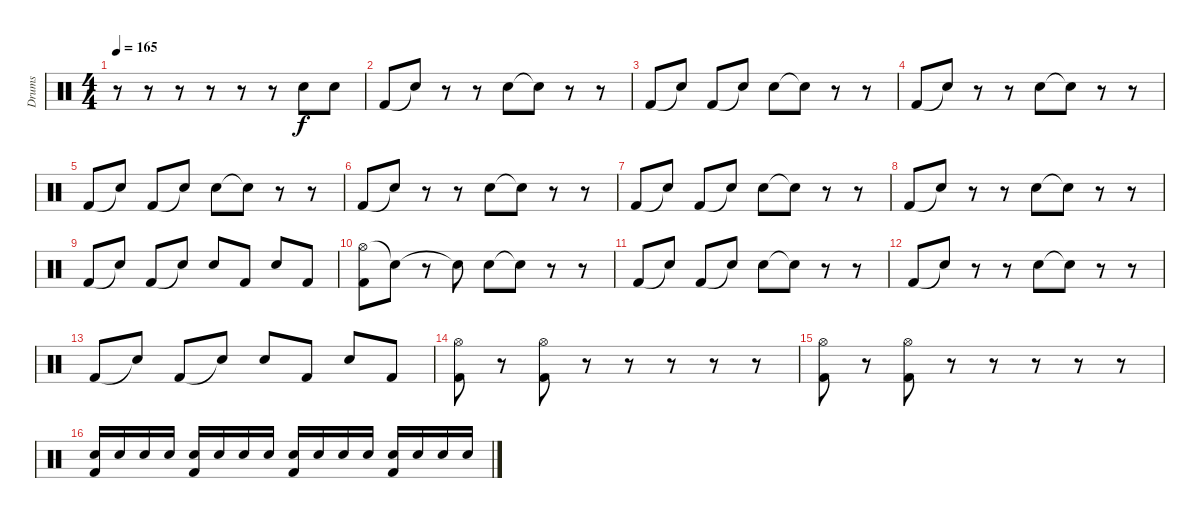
\track ("Drums" "Drums") {instrument percussion}
\staff {score}
\articulation defaults
\ts (4 4)
\tempo 165
\clef neutral
\ks c
r.8{dy f} r.8 r.8 r.8 r.8 r.8 "Electric Snare (hit)".8 "Electric Snare (hit)".8 |
"Kick (hit) 2".8 "Snare (hit)"{t}.8 r.8 r.8 "Electric Snare (hit)".8 "Snare (hit)"{t}.8 r.8 r.8 |
"Kick (hit) 2".8 "Snare (hit)"{t}.8 "Kick (hit) 2".8 "Snare (hit)"{t}.8 "Electric Snare (hit)".8 "Snare (hit)"{t}.8 r.8 r.8 |
"Kick (hit) 2".8 "Snare (hit)"{t}.8 r.8 r.8 "Electric Snare (hit)".8 "Snare (hit)"{t}.8 r.8 r.8 |
"Kick (hit) 2".8 "Snare (hit)"{t}.8 "Kick (hit) 2".8 "Snare (hit)"{t}.8 "Electric Snare (hit)".8 "Snare (hit)"{t}.8 r.8 r.8 |
"Kick (hit) 2".8 "Snare (hit)"{t}.8 r.8 r.8 "Electric Snare (hit)".8 "Snare (hit)"{t}.8 r.8 r.8 |
"Kick (hit) 2".8 "Snare (hit)"{t}.8 "Kick (hit) 2".8 "Snare (hit)"{t}.8 "Electric Snare (hit)".8 "Snare (hit)"{t}.8 r.8 r.8 |
"Kick (hit) 2".8 "Snare (hit)"{t}.8 r.8 r.8 "Electric Snare (hit)".8 "Snare (hit)"{t}.8 r.8 r.8 |
"Kick (hit) 2".8 "Snare (hit)"{t}.8 "Kick (hit) 2".8 "Snare (hit)"{t}.8 "Electric Snare (hit)".8 "Kick (hit) 2".8 "Electric Snare (hit)".8 "Kick (hit) 2".8 |
("Hi-Hat (open)" "Kick (hit) 2").8 "Snare (hit)"{t}.8 r.8 "Snare (hit)"{t}.8 "Electric Snare (hit)".8 "Snare (hit)"{t}.8 r.8 r.8 |
"Kick (hit) 2".8 "Snare (hit)"{t}.8 "Kick (hit) 2".8 "Snare (hit)"{t}.8 "Electric Snare (hit)".8 "Snare (hit)"{t}.8 r.8 r.8 |
"Kick (hit) 2".8 "Snare (hit)"{t}.8 r.8 r.8 "Electric Snare (hit)".8 "Snare (hit)"{t}.8 r.8 r.8 |
"Kick (hit) 2".8 "Snare (hit)"{t}.8 "Kick (hit) 2".8 "Snare (hit)"{t}.8 "Electric Snare (hit)".8 "Kick (hit) 2".8 "Electric Snare (hit)".8 "Kick (hit) 2".8 |
("Hi-Hat (open)" "Kick (hit) 2").8 r.8 ("Hi-Hat (open)" "Kick (hit) 2").8 r.8 r.8 r.8 r.8 r.8 |
("Hi-Hat (open)" "Kick (hit) 2").8 r.8 ("Hi-Hat (open)" "Kick (hit) 2").8 r.8 r.8 r.8 r.8 r.8 |
("Electric Snare (hit)" "Kick (hit) 2").16 "Electric Snare (hit)".16 "Electric Snare (hit)".16 "Electric Snare (hit)".16 ("Electric Snare (hit)" "Kick (hit) 2").16 "Electric Snare (hit)".16 "Electric Snare (hit)".16 "Electric Snare (hit)".16 ("Electric Snare (hit)" "Kick (hit) 2").16 "Electric Snare (hit)".16 "Electric Snare (hit)".16 "Electric Snare (hit)".16 ("Electric Snare (hit)" "Kick (hit) 2").16 "Electric Snare (hit)".16 "Electric Snare (hit)".16 "Electric Snare (hit)".16
